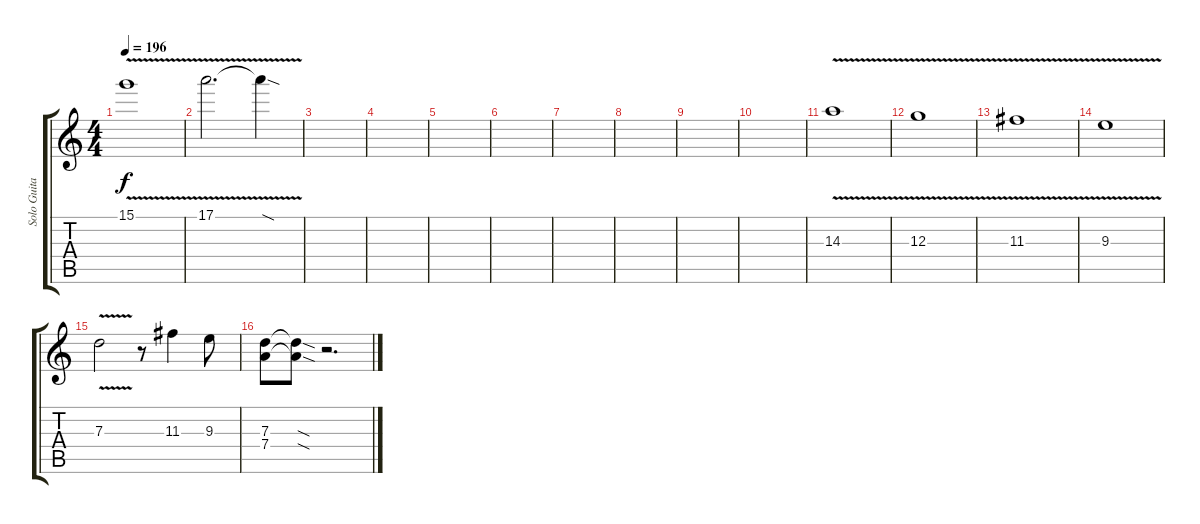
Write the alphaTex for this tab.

\track ("Solo Guitar(R)" "Solo Guita") {instrument distortionguitar}
\staff {score tabs}
\tuning (E4 B3 G3 D3 A2 E2) {hide}
\ts (4 4)
\tempo 196
\clef g2
\ks c
15.1{v}.1{dy f} |
17.1{v}.2{d} 17.1{sod t}.4 |
|
|
|
|
|
|
|
|
14.3{v}.1 |
12.3{v}.1 |
11.3{v}.1 |
9.3{v}.1 |
7.3{v}.2 r.8 11.3.4 9.3.8 |
(7.3 7.4).8 (7.3{sod t} 7.4{sod t}).8 r.2{d}
